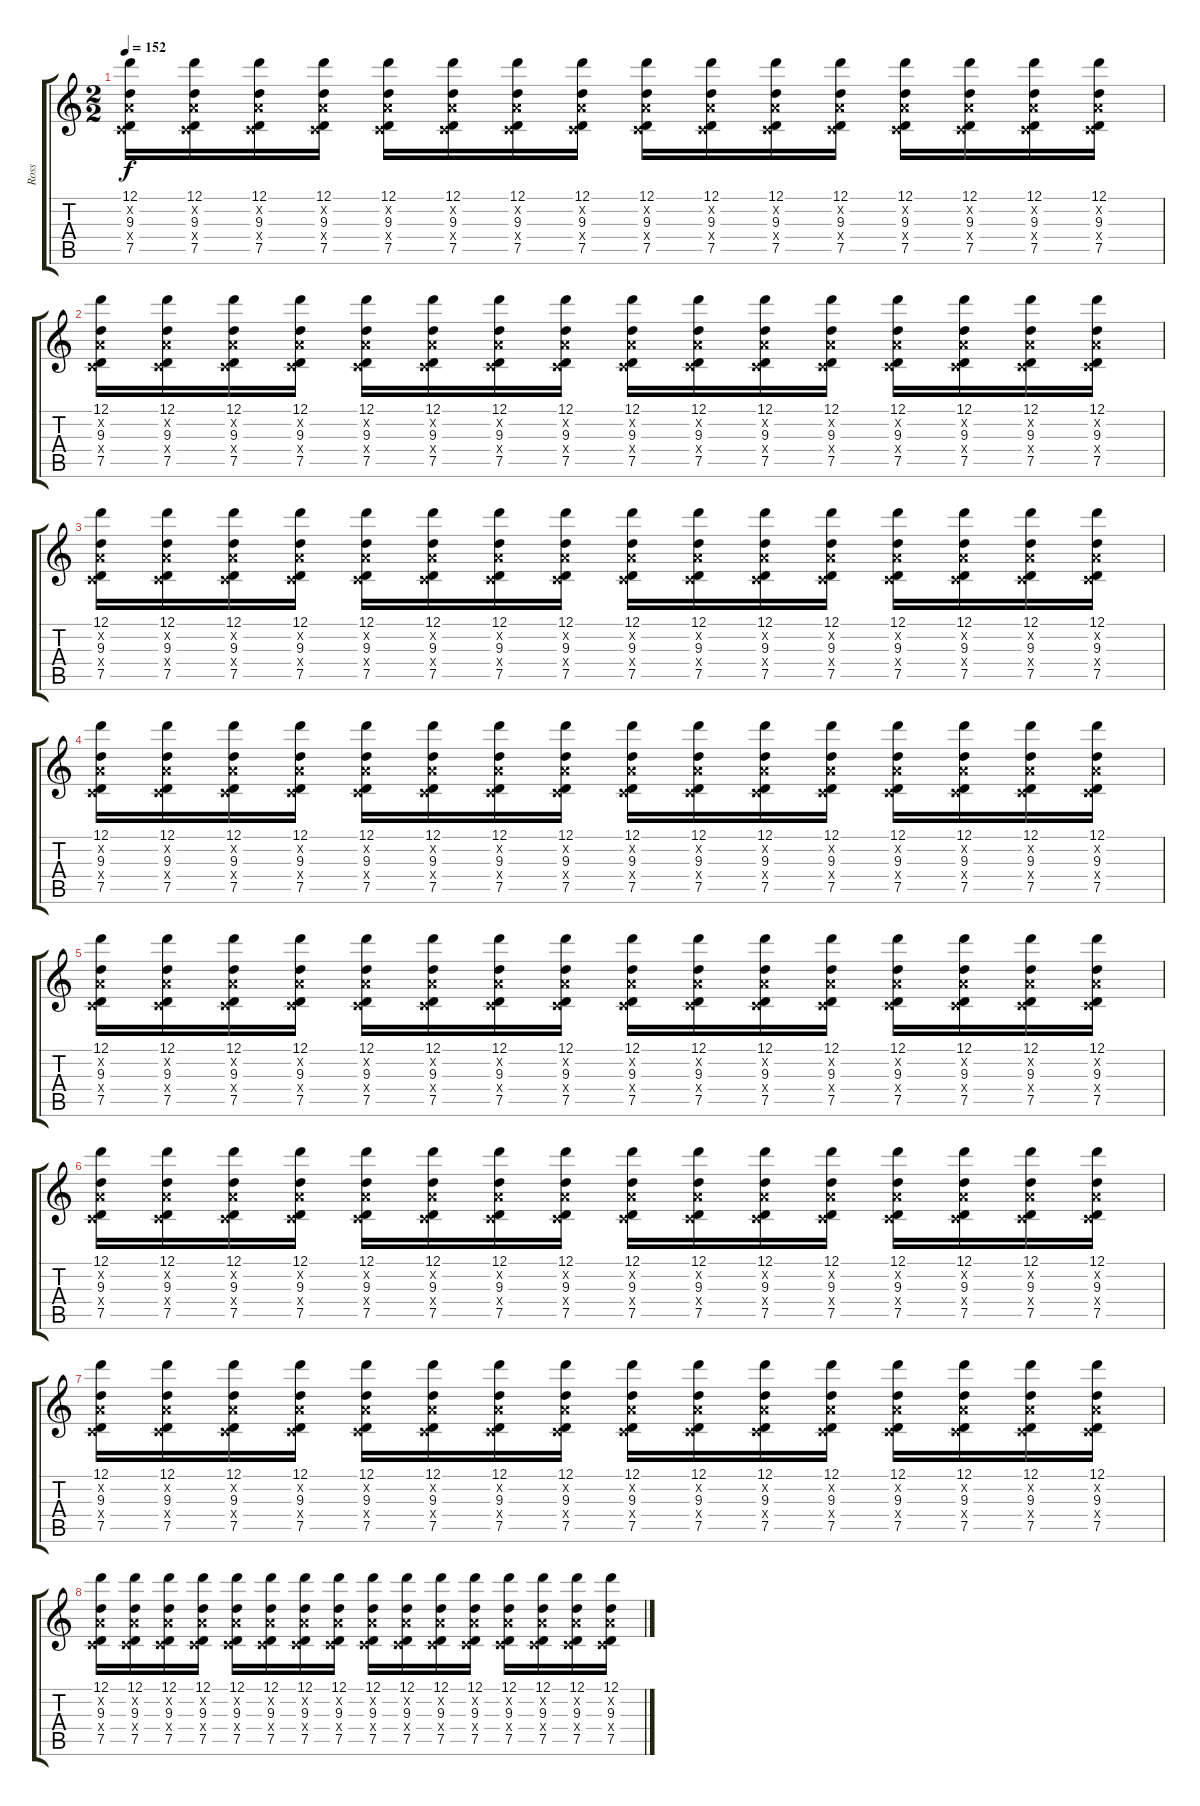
\track ("Ross" "Ross") {instrument overdrivenguitar}
\staff {score tabs}
\tuning (D4 A3 F3 C3 G2 D2) {hide}
\ts (2 2)
\tempo 152
\clef g2
\ks c
(12.1 0.2{x} 9.3 0.4{x} 7.5).16{dy f} (12.1 0.2{x} 9.3 0.4{x} 7.5).16 (12.1 0.2{x} 9.3 0.4{x} 7.5).16 (12.1 0.2{x} 9.3 0.4{x} 7.5).16 (12.1 0.2{x} 9.3 0.4{x} 7.5).16 (12.1 0.2{x} 9.3 0.4{x} 7.5).16 (12.1 0.2{x} 9.3 0.4{x} 7.5).16 (12.1 0.2{x} 9.3 0.4{x} 7.5).16 (12.1 0.2{x} 9.3 0.4{x} 7.5).16 (12.1 0.2{x} 9.3 0.4{x} 7.5).16 (12.1 0.2{x} 9.3 0.4{x} 7.5).16 (12.1 0.2{x} 9.3 0.4{x} 7.5).16 (12.1 0.2{x} 9.3 0.4{x} 7.5).16 (12.1 0.2{x} 9.3 0.4{x} 7.5).16 (12.1 0.2{x} 9.3 0.4{x} 7.5).16 (12.1 0.2{x} 9.3 0.4{x} 7.5).16 |
(12.1 0.2{x} 9.3 0.4{x} 7.5).16 (12.1 0.2{x} 9.3 0.4{x} 7.5).16 (12.1 0.2{x} 9.3 0.4{x} 7.5).16 (12.1 0.2{x} 9.3 0.4{x} 7.5).16 (12.1 0.2{x} 9.3 0.4{x} 7.5).16 (12.1 0.2{x} 9.3 0.4{x} 7.5).16 (12.1 0.2{x} 9.3 0.4{x} 7.5).16 (12.1 0.2{x} 9.3 0.4{x} 7.5).16 (12.1 0.2{x} 9.3 0.4{x} 7.5).16 (12.1 0.2{x} 9.3 0.4{x} 7.5).16 (12.1 0.2{x} 9.3 0.4{x} 7.5).16 (12.1 0.2{x} 9.3 0.4{x} 7.5).16 (12.1 0.2{x} 9.3 0.4{x} 7.5).16 (12.1 0.2{x} 9.3 0.4{x} 7.5).16 (12.1 0.2{x} 9.3 0.4{x} 7.5).16 (12.1 0.2{x} 9.3 0.4{x} 7.5).16 |
(12.1 0.2{x} 9.3 0.4{x} 7.5).16 (12.1 0.2{x} 9.3 0.4{x} 7.5).16 (12.1 0.2{x} 9.3 0.4{x} 7.5).16 (12.1 0.2{x} 9.3 0.4{x} 7.5).16 (12.1 0.2{x} 9.3 0.4{x} 7.5).16 (12.1 0.2{x} 9.3 0.4{x} 7.5).16 (12.1 0.2{x} 9.3 0.4{x} 7.5).16 (12.1 0.2{x} 9.3 0.4{x} 7.5).16 (12.1 0.2{x} 9.3 0.4{x} 7.5).16 (12.1 0.2{x} 9.3 0.4{x} 7.5).16 (12.1 0.2{x} 9.3 0.4{x} 7.5).16 (12.1 0.2{x} 9.3 0.4{x} 7.5).16 (12.1 0.2{x} 9.3 0.4{x} 7.5).16 (12.1 0.2{x} 9.3 0.4{x} 7.5).16 (12.1 0.2{x} 9.3 0.4{x} 7.5).16 (12.1 0.2{x} 9.3 0.4{x} 7.5).16 |
(12.1 0.2{x} 9.3 0.4{x} 7.5).16 (12.1 0.2{x} 9.3 0.4{x} 7.5).16 (12.1 0.2{x} 9.3 0.4{x} 7.5).16 (12.1 0.2{x} 9.3 0.4{x} 7.5).16 (12.1 0.2{x} 9.3 0.4{x} 7.5).16 (12.1 0.2{x} 9.3 0.4{x} 7.5).16 (12.1 0.2{x} 9.3 0.4{x} 7.5).16 (12.1 0.2{x} 9.3 0.4{x} 7.5).16 (12.1 0.2{x} 9.3 0.4{x} 7.5).16 (12.1 0.2{x} 9.3 0.4{x} 7.5).16 (12.1 0.2{x} 9.3 0.4{x} 7.5).16 (12.1 0.2{x} 9.3 0.4{x} 7.5).16 (12.1 0.2{x} 9.3 0.4{x} 7.5).16 (12.1 0.2{x} 9.3 0.4{x} 7.5).16 (12.1 0.2{x} 9.3 0.4{x} 7.5).16 (12.1 0.2{x} 9.3 0.4{x} 7.5).16 |
(12.1 0.2{x} 9.3 0.4{x} 7.5).16 (12.1 0.2{x} 9.3 0.4{x} 7.5).16 (12.1 0.2{x} 9.3 0.4{x} 7.5).16 (12.1 0.2{x} 9.3 0.4{x} 7.5).16 (12.1 0.2{x} 9.3 0.4{x} 7.5).16 (12.1 0.2{x} 9.3 0.4{x} 7.5).16 (12.1 0.2{x} 9.3 0.4{x} 7.5).16 (12.1 0.2{x} 9.3 0.4{x} 7.5).16 (12.1 0.2{x} 9.3 0.4{x} 7.5).16 (12.1 0.2{x} 9.3 0.4{x} 7.5).16 (12.1 0.2{x} 9.3 0.4{x} 7.5).16 (12.1 0.2{x} 9.3 0.4{x} 7.5).16 (12.1 0.2{x} 9.3 0.4{x} 7.5).16 (12.1 0.2{x} 9.3 0.4{x} 7.5).16 (12.1 0.2{x} 9.3 0.4{x} 7.5).16 (12.1 0.2{x} 9.3 0.4{x} 7.5).16 |
(12.1 0.2{x} 9.3 0.4{x} 7.5).16 (12.1 0.2{x} 9.3 0.4{x} 7.5).16 (12.1 0.2{x} 9.3 0.4{x} 7.5).16 (12.1 0.2{x} 9.3 0.4{x} 7.5).16 (12.1 0.2{x} 9.3 0.4{x} 7.5).16 (12.1 0.2{x} 9.3 0.4{x} 7.5).16 (12.1 0.2{x} 9.3 0.4{x} 7.5).16 (12.1 0.2{x} 9.3 0.4{x} 7.5).16 (12.1 0.2{x} 9.3 0.4{x} 7.5).16 (12.1 0.2{x} 9.3 0.4{x} 7.5).16 (12.1 0.2{x} 9.3 0.4{x} 7.5).16 (12.1 0.2{x} 9.3 0.4{x} 7.5).16 (12.1 0.2{x} 9.3 0.4{x} 7.5).16 (12.1 0.2{x} 9.3 0.4{x} 7.5).16 (12.1 0.2{x} 9.3 0.4{x} 7.5).16 (12.1 0.2{x} 9.3 0.4{x} 7.5).16 |
(12.1 0.2{x} 9.3 0.4{x} 7.5).16 (12.1 0.2{x} 9.3 0.4{x} 7.5).16 (12.1 0.2{x} 9.3 0.4{x} 7.5).16 (12.1 0.2{x} 9.3 0.4{x} 7.5).16 (12.1 0.2{x} 9.3 0.4{x} 7.5).16 (12.1 0.2{x} 9.3 0.4{x} 7.5).16 (12.1 0.2{x} 9.3 0.4{x} 7.5).16 (12.1 0.2{x} 9.3 0.4{x} 7.5).16 (12.1 0.2{x} 9.3 0.4{x} 7.5).16 (12.1 0.2{x} 9.3 0.4{x} 7.5).16 (12.1 0.2{x} 9.3 0.4{x} 7.5).16 (12.1 0.2{x} 9.3 0.4{x} 7.5).16 (12.1 0.2{x} 9.3 0.4{x} 7.5).16 (12.1 0.2{x} 9.3 0.4{x} 7.5).16 (12.1 0.2{x} 9.3 0.4{x} 7.5).16 (12.1 0.2{x} 9.3 0.4{x} 7.5).16 |
(12.1 0.2{x} 9.3 0.4{x} 7.5).16 (12.1 0.2{x} 9.3 0.4{x} 7.5).16 (12.1 0.2{x} 9.3 0.4{x} 7.5).16 (12.1 0.2{x} 9.3 0.4{x} 7.5).16 (12.1 0.2{x} 9.3 0.4{x} 7.5).16 (12.1 0.2{x} 9.3 0.4{x} 7.5).16 (12.1 0.2{x} 9.3 0.4{x} 7.5).16 (12.1 0.2{x} 9.3 0.4{x} 7.5).16 (12.1 0.2{x} 9.3 0.4{x} 7.5).16 (12.1 0.2{x} 9.3 0.4{x} 7.5).16 (12.1 0.2{x} 9.3 0.4{x} 7.5).16 (12.1 0.2{x} 9.3 0.4{x} 7.5).16 (12.1 0.2{x} 9.3 0.4{x} 7.5).16 (12.1 0.2{x} 9.3 0.4{x} 7.5).16 (12.1 0.2{x} 9.3 0.4{x} 7.5).16 (12.1 0.2{x} 9.3 0.4{x} 7.5).16
